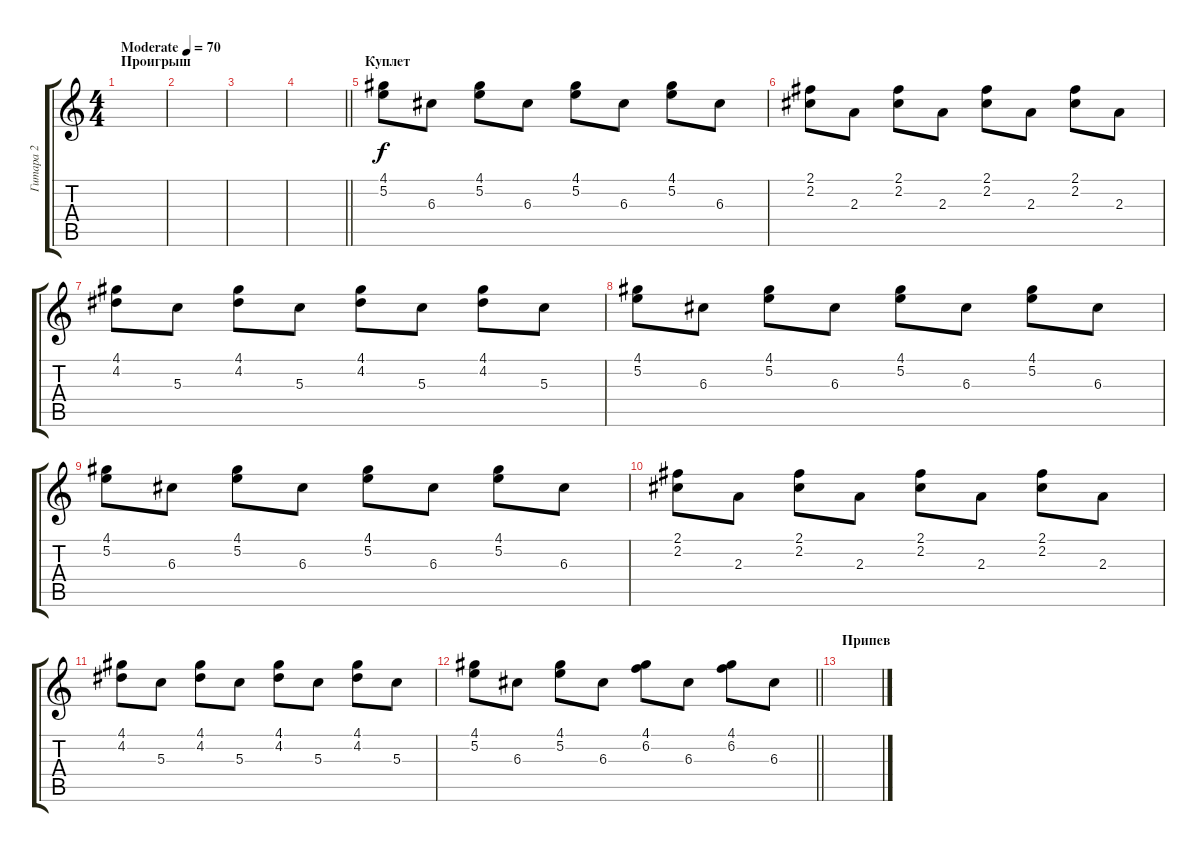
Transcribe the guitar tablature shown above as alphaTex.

\track ("Гитара 2" "Гитара 2") {instrument acousticguitarsteel}
\staff {score tabs}
\tuning (E4 B3 G3 D3 A2 E2) {hide}
\ts (4 4)
\section ("" "Проигрыш")
\tempo (70 "Moderate")
\clef g2
\ks c
|
|
|
\barLineRight lightlight
|
\section ("" "Куплет")
(4.1 5.2).8 6.3.8 (4.1 5.2).8 6.3.8 (4.1 5.2).8 6.3.8 (4.1 5.2).8 6.3.8 |
(2.1 2.2).8 2.3.8 (2.1 2.2).8 2.3.8 (2.1 2.2).8 2.3.8 (2.1 2.2).8 2.3.8 |
(4.1 4.2).8 5.3.8 (4.1 4.2).8 5.3.8 (4.1 4.2).8 5.3.8 (4.1 4.2).8 5.3.8 |
(4.1 5.2).8 6.3.8 (4.1 5.2).8 6.3.8 (4.1 5.2).8 6.3.8 (4.1 5.2).8 6.3.8 |
(4.1 5.2).8 6.3.8 (4.1 5.2).8 6.3.8 (4.1 5.2).8 6.3.8 (4.1 5.2).8 6.3.8 |
(2.1 2.2).8 2.3.8 (2.1 2.2).8 2.3.8 (2.1 2.2).8 2.3.8 (2.1 2.2).8 2.3.8 |
(4.1 4.2).8 5.3.8 (4.1 4.2).8 5.3.8 (4.1 4.2).8 5.3.8 (4.1 4.2).8 5.3.8 |
\barLineRight lightlight
(4.1 5.2).8 6.3.8 (4.1 5.2).8 6.3.8 (4.1 6.2).8 6.3.8 (4.1 6.2).8 6.3.8 |
\section ("" "Припев")
